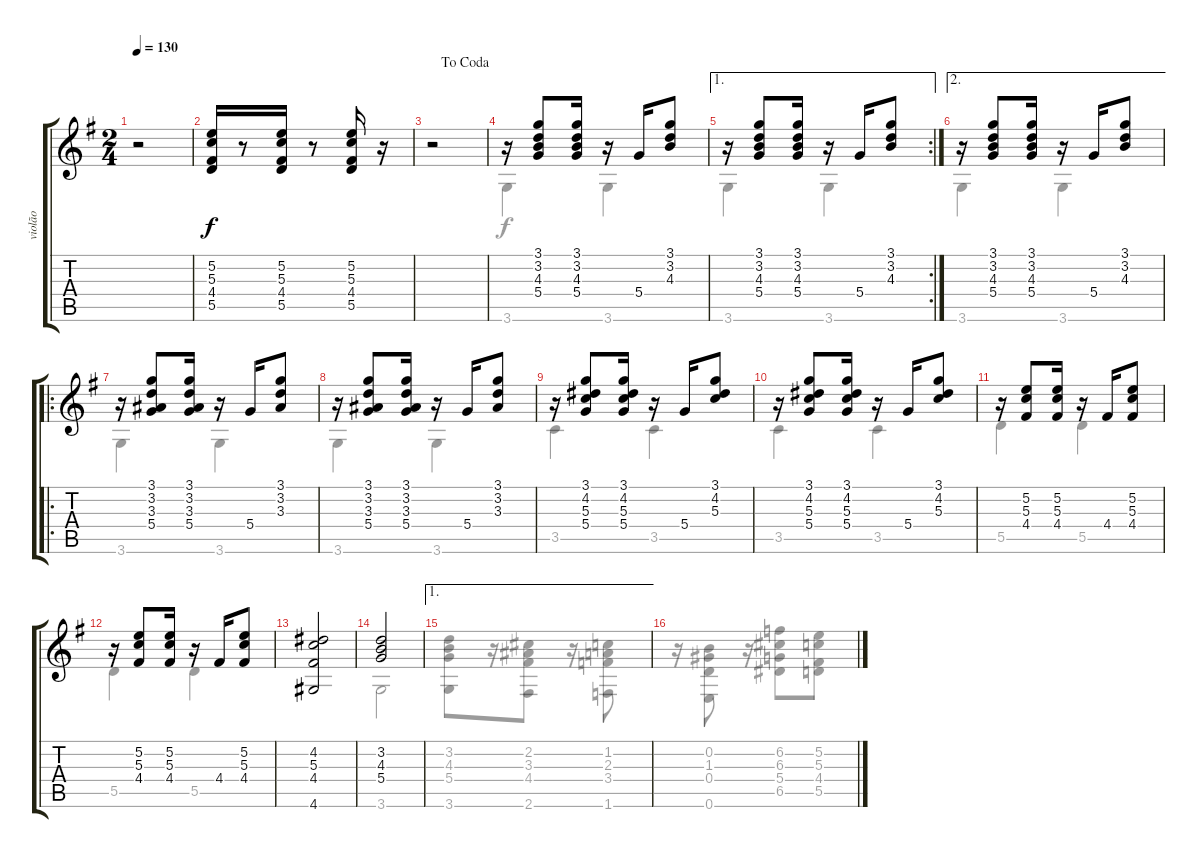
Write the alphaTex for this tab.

\track ("violão" "violão") {instrument acousticguitarsteel}
\staff {score tabs}
\tuning (E4 B3 G3 D3 A2 E2) {hide}
\voice
\ts (2 4)
\tempo 130
\clef g2
\ks g
r.2{dy f} |
(5.2 5.3 4.4 5.5).16 r.8 (5.2 5.3 4.4 5.5).16 r.8 (5.2 5.3 4.4 5.5).16 r.16 |
\jump dacoda
r.2 |
r.16 (3.1 3.2 4.3 5.4).8 (3.1 3.2 4.3 5.4).16 r.16 5.4.16 (3.1 3.2 4.3).8 |
\ae 1
\rc 2
r.16 (3.1 3.2 4.3 5.4).8 (3.1 3.2 4.3 5.4).16 r.16 5.4.16 (3.1 3.2 4.3).8 |
\ae 2
r.16 (3.1 3.2 4.3 5.4).8 (3.1 3.2 4.3 5.4).16 r.16 5.4.16 (3.1 3.2 4.3).8 |
\ro
r.16 (3.1 3.2 3.3 5.4).8 (3.1 3.2 3.3 5.4).16 r.16 5.4.16 (3.1 3.2 3.3).8 |
r.16 (3.1 3.2 3.3 5.4).8 (3.1 3.2 3.3 5.4).16 r.16 5.4.16 (3.1 3.2 3.3).8 |
r.16 (3.1 4.2 5.3 5.4).8 (3.1 4.2 5.3 5.4).16 r.16 5.4.16 (3.1 4.2 5.3).8 |
r.16 (3.1 4.2 5.3 5.4).8 (3.1 4.2 5.3 5.4).16 r.16 5.4.16 (3.1 4.2 5.3).8 |
r.16 (5.2 5.3 4.4).8 (5.2 5.3 4.4).16 r.16 4.4.16 (5.2 5.3 4.4).8 |
r.16 (5.2 5.3 4.4).8 (5.2 5.3 4.4).16 r.16 4.4.16 (5.2 5.3 4.4).8 |
(4.2 5.3 4.4 4.6).2 |
(3.2 4.3 5.4).2 |
\ae 1
|
\voice
\clef g2
\ottava regular
\simile none
\ks g
|
|
|
3.6.4 3.6.4 |
3.6.4 3.6.4 |
3.6.4 3.6.4 |
3.6.4 3.6.4 |
3.6.4 3.6.4 |
3.5.4 3.5.4 |
3.5.4 3.5.4 |
5.5.4 5.5.4 |
5.5.4 5.5.4 |
|
3.6.2 |
(3.2 4.3 5.4 3.6).8 r.16 (2.2 3.3 4.4 2.6).8 r.16 (1.2 2.3 3.4 1.6).8 |
r.16 (0.2 1.3 0.4 0.6).8 r.16 (6.2 6.3 5.4 6.5).8 (5.2 5.3 4.4 5.5).8
